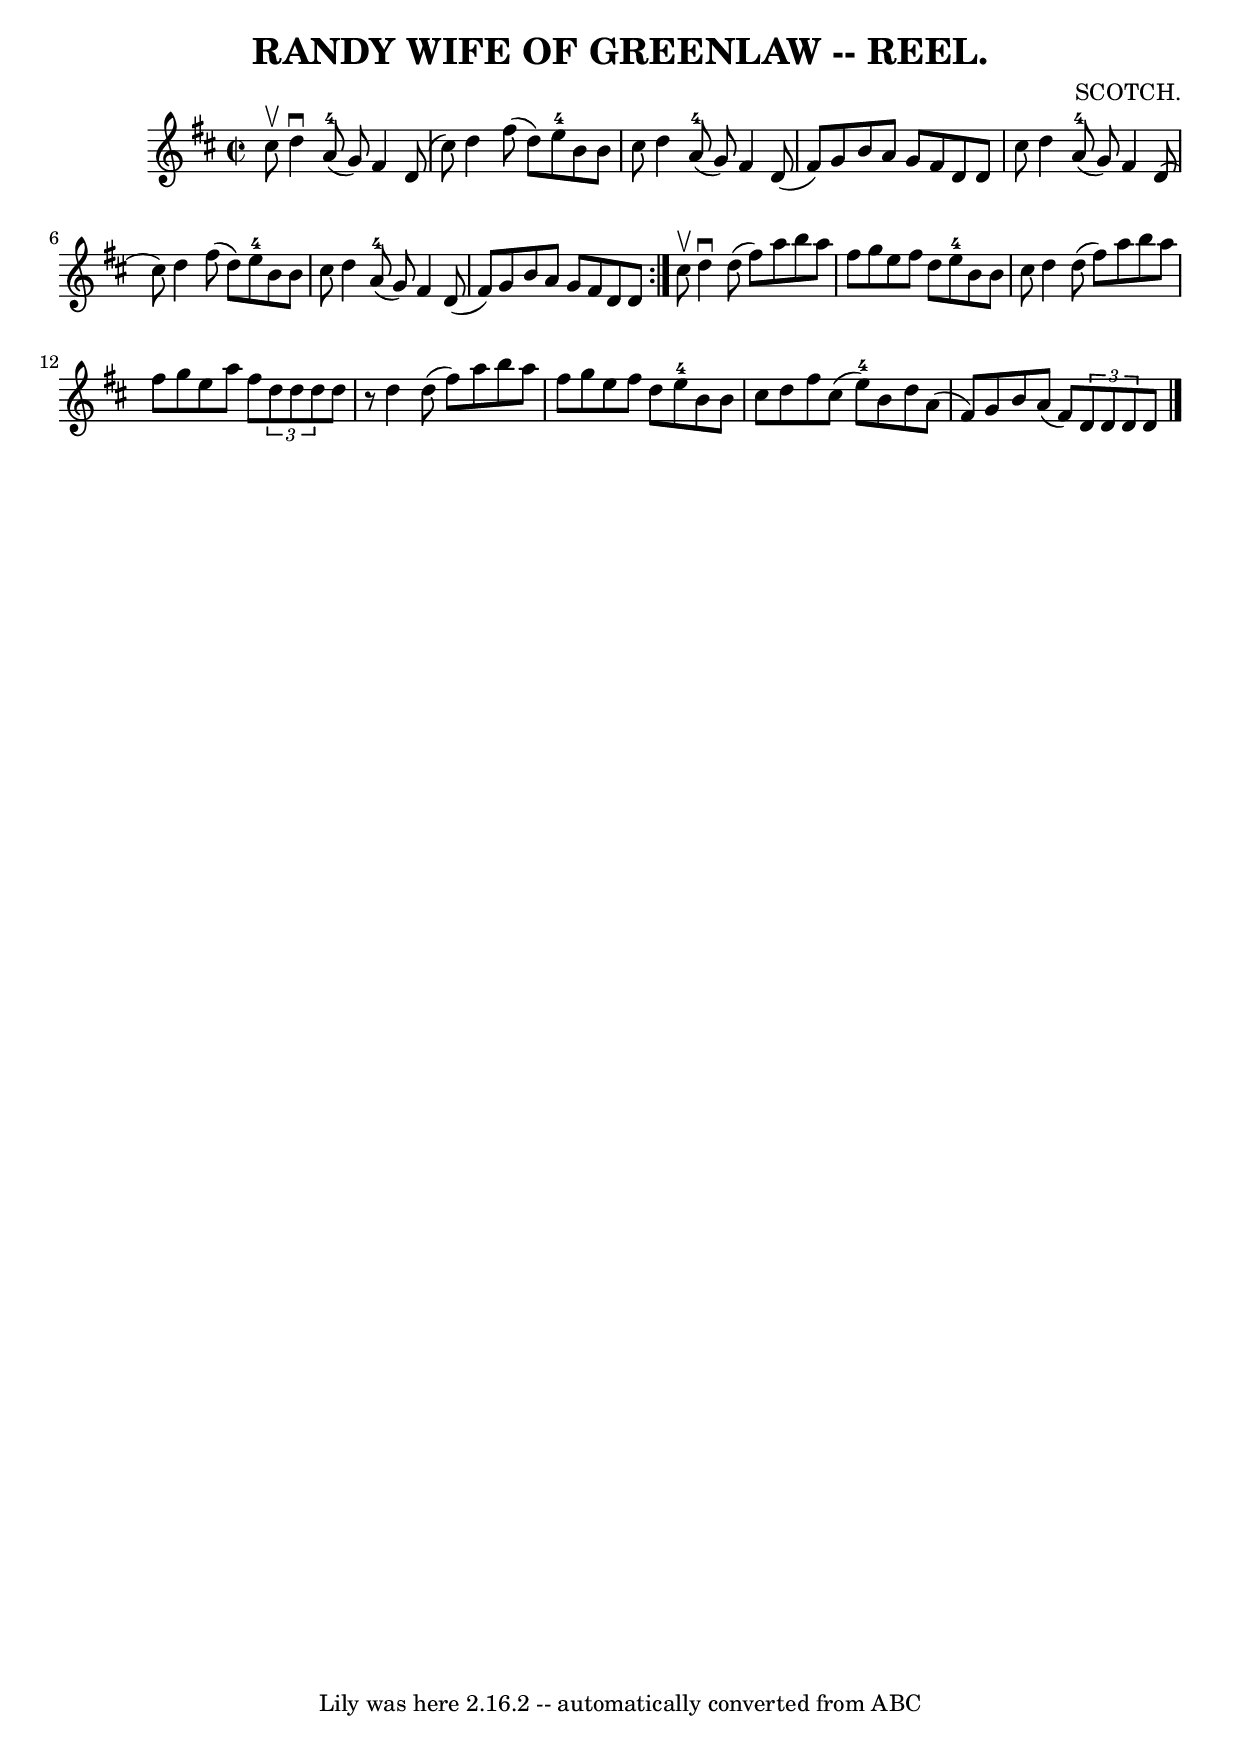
\version "2.7.40"
\include "Mammoth.ily"
\header {
	%% book = "Coles 43.7"
	composer = "SCOTCH."
	crossRefNumber = "1"
	footnotes = ""
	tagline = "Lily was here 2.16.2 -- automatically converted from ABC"
	title = "RANDY WIFE OF GREENLAW -- REEL."
}
voicedefault =  {


\repeat volta 2 {
\override Staff.TimeSignature #'style = #'C
 \time 2/2 \key d \major cis''8^\upbow |
 d''4^\downbow a'8 
-4(g'8) fis'4 d'8 (cis''8) |
 d''4 fis''8 (
d''8) e''8-4 b'8 b'8 cis''8  |
 d''4 a'8-4(
g'8) fis'4 d'8 (fis'8) |
 g'8 b'8 a'8 g'8    
fis'8 d'8 d'8 cis''8  |
 d''4 a'8-4(g'8)   
fis'4 d'8 (cis''8) |
 d''4 fis''8 (d''8) e''8 
-4 b'8 b'8 cis''8  |
 d''4 a'8-4(g'8) fis'4   
 d'8 (fis'8) |
 g'8 b'8 a'8 g'8 fis'8 d'8 d'8  
} cis''8^\upbow |
 d''4^\downbow d''8 (fis''8) a''8    
b''8 a''8 fis''8  |
 g''8 e''8 fis''8 d''8 e''8 
-4 b'8 b'8 cis''8  |
 d''4 d''8 (fis''8) a''8    
b''8 a''8 fis''8  |
 g''8 e''8 a''8 fis''8    
\times 2/3 { d''8 d''8 d''8  } d''8    r8 |
 d''4 d''8 (
 fis''8) a''8 b''8 a''8 fis''8  |
 g''8 e''8    
fis''8 d''8 e''8-4 b'8 b'8 cis''8  |
 d''8 fis''8 
 cis''8 (e''8-4) b'8 d''8 a'8 (fis'8) |
 g'8    
b'8 a'8 (fis'8)   \times 2/3 { d'8 d'8 d'8  } d'8  \bar "|." 
  
}

\score{
    <<

	\context Staff="default"
	{
	    \voicedefault 
	}

    >>
	\layout {
	}
	\midi {}
}
